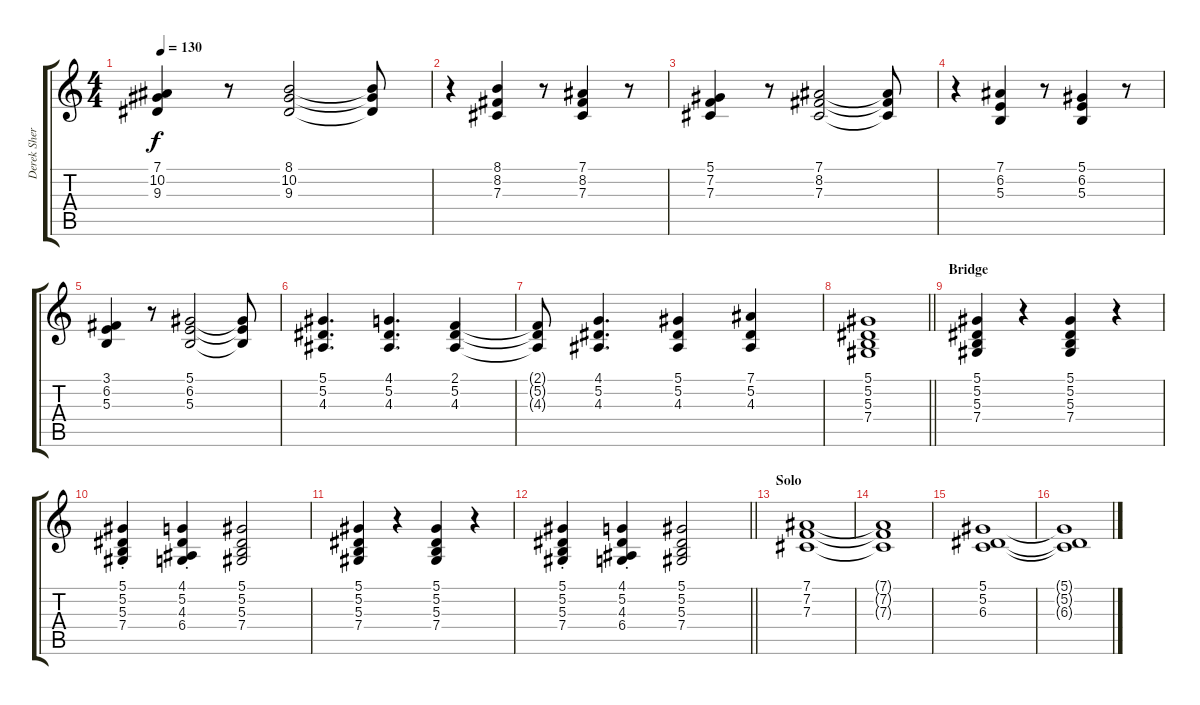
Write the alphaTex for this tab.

\track ("Derek Sherinian" "Derek Sher") {instrument choiraahs}
\staff {score tabs}
\tuning (Eb4 Bb3 Gb3 Db3 Ab2 Eb2) {hide}
\ts (4 4)
\tempo 130
\clef g2
\ks c
(7.1 10.2 9.3).4{dy f} r.8 (8.1 10.2 9.3).2 (8.1{t} 10.2{t} 9.3{t}).8 |
r.4 (8.1 8.2 7.3).4 r.8 (7.1 8.2 7.3).4 r.8 |
(5.1 7.2 7.3).4 r.8 (7.1 8.2 7.3).2 (7.1{t} 8.2{t} 7.3{t}).8 |
r.4 (7.1 6.2 5.3).4 r.8 (5.1 6.2 5.3).4 r.8 |
(3.1 6.2 5.3).4 r.8 (5.1 6.2 5.3).2 (5.1{t} 6.2{t} 5.3{t}).8 |
(5.1 5.2 4.3).4{d} (4.1 5.2 4.3).4{d} (2.1 5.2 4.3).4 |
(2.1{t} 5.2{t} 4.3{t}).8 (4.1 5.2 4.3).4{d} (5.1 5.2 4.3).4 (7.1 5.2 4.3).4 |
\barLineRight lightlight
(5.1 5.2 5.3 7.4).1 |
\section ("" "Bridge")
(5.1 5.2 5.3 7.4).4 r.4 (5.1 5.2 5.3 7.4).4 r.4 |
(5.1{st} 5.2{st} 5.3{st} 7.4{st}).4 (4.1{st} 5.2{st} 4.3{st} 6.4{st}).4 (5.1 5.2 5.3 7.4).2 |
(5.1 5.2 5.3 7.4).4 r.4 (5.1 5.2 5.3 7.4).4 r.4 |
\barLineRight lightlight
(5.1{st} 5.2{st} 5.3{st} 7.4{st}).4 (4.1{st} 5.2{st} 4.3{st} 6.4{st}).4 (5.1 5.2 5.3 7.4).2 |
\section ("" "Solo")
(7.1 7.2 7.3).1 |
(7.1{t} 7.2{t} 7.3{t}).1 |
(5.1 5.2 6.3).1 |
(5.1{t} 5.2{t} 6.3{t}).1
